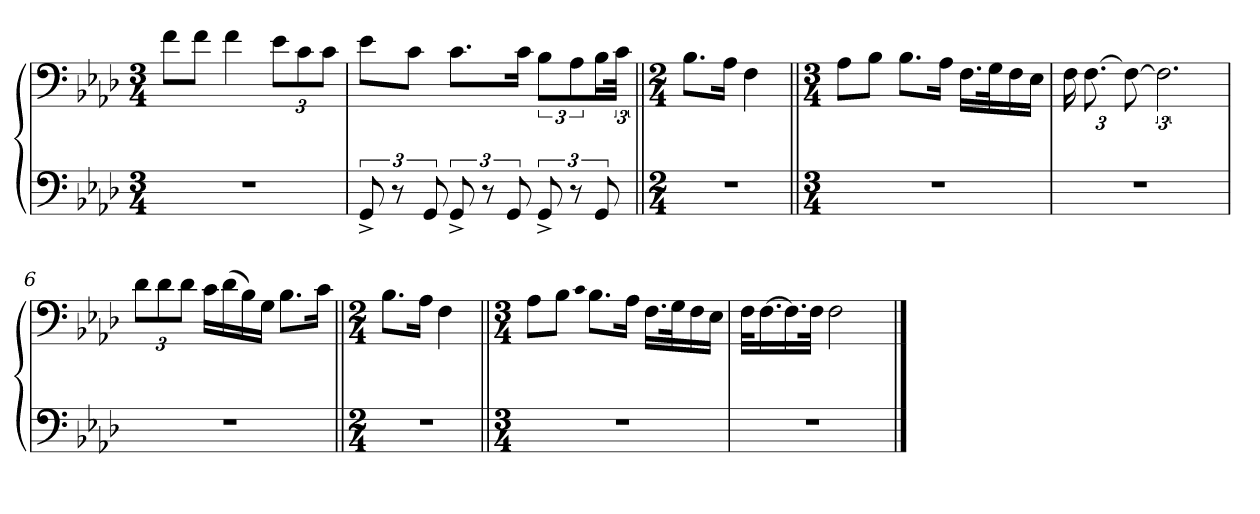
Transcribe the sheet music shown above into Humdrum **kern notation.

**kern	**kern
*part1	*part1
*staff2	*staff1
*clefF4	*clefF4
*k[b-e-a-d-]	*k[b-e-a-d-]
*M3/4	*M3/4
=1	=1
2.r	8f\L
.	8f\J
.	4f\
.	12e-\L
.	12c\
.	12c\J
=2	=2
12GG^/	8e-\L
12r	.
.	8c\J
12GG/	.
12GG^/	8.c\L
12r	.
12GG/	.
.	16c\Jk
12GG^/	12B-\L
12r	12A-\
12GG/	16B-\L
.	48c\JJk
=3||	=3||
*M2/4	*M2/4
2r	8.B-\L
.	16A-\Jk
.	4F\
=4||	=4||
*M3/4	*M3/4
2.r	8A-\L
.	8B-\J
.	8.B-\L
.	16A-\Jk
.	16.F\LL
.	32G\K
.	16F\
.	16E-\JJ
=5	=5
2.r	24F\LL
.	[12.F\
.	12F\J_
.	3.F\]
=6	=6
2.r	12d-\L
.	12d-\
.	12d-\J
.	16c\LL
.	(16d-\
.	16B-\)
.	16G\JJ
.	8.B-\L
.	16c\Jk
=7||	=7||
*M2/4	*M2/4
2r	8.B-\L
.	16A-\Jk
.	4F\
=8||	=8||
*M3/4	*M3/4
2.r	8A-\L
.	8B-\J
.	qc
.	8.B-\L
.	16A-\Jk
.	16.F\LL
.	32G\K
.	16F\
.	16E-\JJ
=9	=9
2.r	32F\KLL
.	[16.F\
.	16.F\]
.	32F\JJk
.	2F\
==	==
*-	*-
